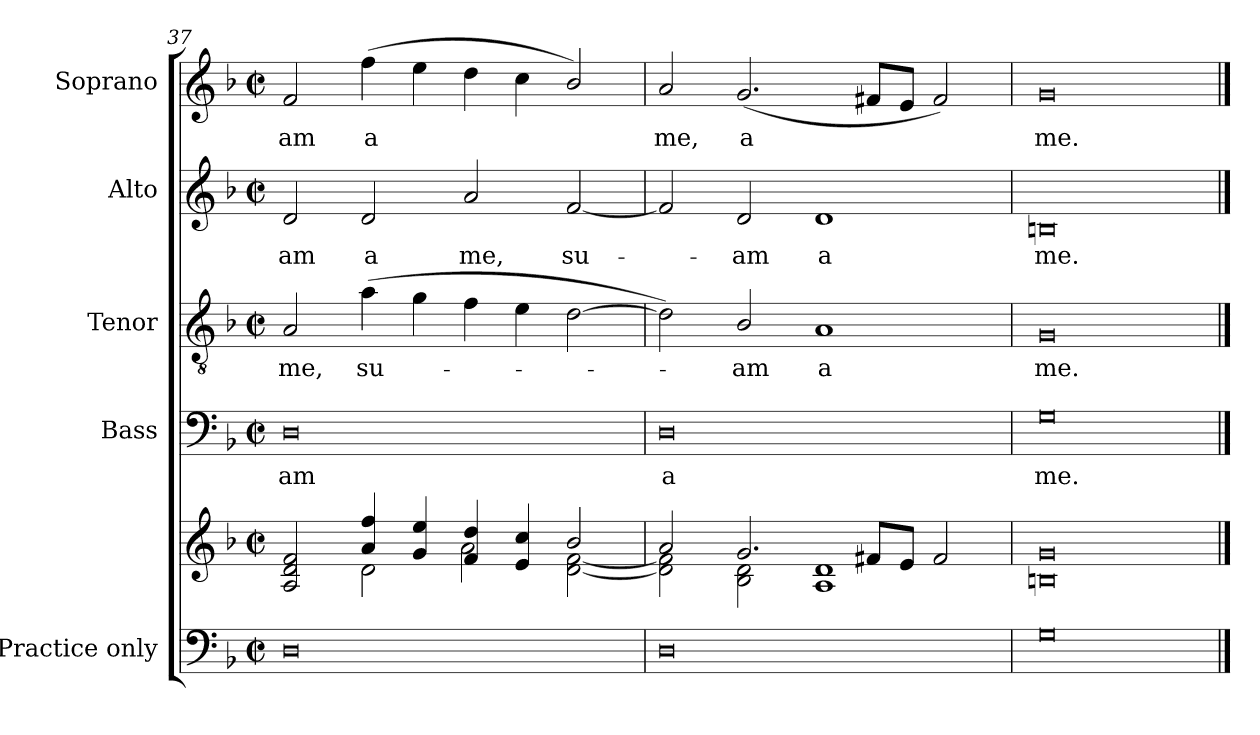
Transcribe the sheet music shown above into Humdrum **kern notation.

**kern	**kern	**kern	**text	**kern	**text	**kern	**text	**kern	**text
*part5	*part5	*part4	*part4	*part3	*part3	*part2	*part2	*part1	*part1
*staff6	*staff5	*staff4	*staff4	*staff3	*staff3	*staff2	*staff2	*staff1	*staff1
*I"Practice only	*	*I"Bass	*	*I"Tenor	*	*I"Alto	*	*I"Soprano	*
*	*	*I'B	*	*I'T	*	*I'A	*	*I'S	*
*clefF4	*clefG2	*clefF4	*	*clefGv2	*	*clefG2	*	*clefG2	*
*k[b-]	*k[b-]	*k[b-]	*	*k[b-]	*	*k[b-]	*	*k[b-]	*
*F:	*F:	*F:	*	*F:	*	*F:	*	*F:	*
*M4/2	*M4/2	*M4/2	*	*M4/2	*	*M4/2	*	*M4/2	*
*met(c|)	*met(c|)	*met(c|)	*	*met(c|)	*	*met(c|)	*	*met(c|)	*
=37	=37	=37	=37	=37	=37	=37	=37	=37	=37
*	*^	*	*	*	*	*	*	*	*
!	!	!	!	!LO:LY:b	!	!LO:LY:b	!	!LO:LY:b	!	!LO:LY:b
0D	2A/ 2d/ 2f/	2ryy	0D	-am	2A	me,	2d	-am	2f	-am
!	!	!	!	!	!	!LO:LY:b	!	!LO:LY:b	!	!LO:LY:b
.	4a/ 4ff/	2d\	.	.	(>4a	su-	2d	a	(>4ff	a
.	4g/ 4ee/	.	.	.	4g	.	.	.	4ee	.
!	!	!	!	!	!	!	!	!LO:LY:b	!	!
.	4f/ 4dd/	2a\	.	.	4f	.	2a	me,	4dd	.
.	4e/ 4cc/	.	.	.	4e	.	.	.	4cc	.
!	!	!	!	!	!	!	!	!LO:LY:b	!	!
.	2b-/	[2d\ [2f\	.	.	[2d	.	[2f	su-	2b-/)	.
=38	=38	=38	=38	=38	=38	=38	=38	=38	=38	=38
!	!	!	!	!LO:LY:b	!	!	!	!	!	!LO:LY:b
0D	2a/	2d\] 2f\]	0D	a	2d])	.	2f]	.	2a	me,
!	!	!	!	!	!	!LO:LY:b	!	!LO:LY:b	!	!LO:LY:b
.	2.g/	2B-\ 2d\	.	.	2B-/	am	2d	am	(<2.g	a
!	!	!	!	!	!	!LO:LY:b	!	!LO:LY:b	!	!
.	.	1A\ 1d\	.	.	1A	a	1d	a	.	.
.	8f#X/L	.	.	.	.	.	.	.	8f#XL	.
.	8e/J	.	.	.	.	.	.	.	8eJ	.
.	2f#/	.	.	.	.	.	.	.	2f#)	.
=39	=39	=39	=39	=39	=39	=39	=39	=39	=39	=39
!	!	!	!	!LO:LY:b	!	!LO:LY:b	!	!LO:LY:b	!	!LO:LY:b
0G	0g/	0Bn\	0G	me.	0G	me.	0Bn	me.	0g	me.
*	*v	*v	*	*	*	*	*	*	*	*
==	==	==	==	==	==	==	==	==	==
*-	*-	*-	*-	*-	*-	*-	*-	*-	*-
